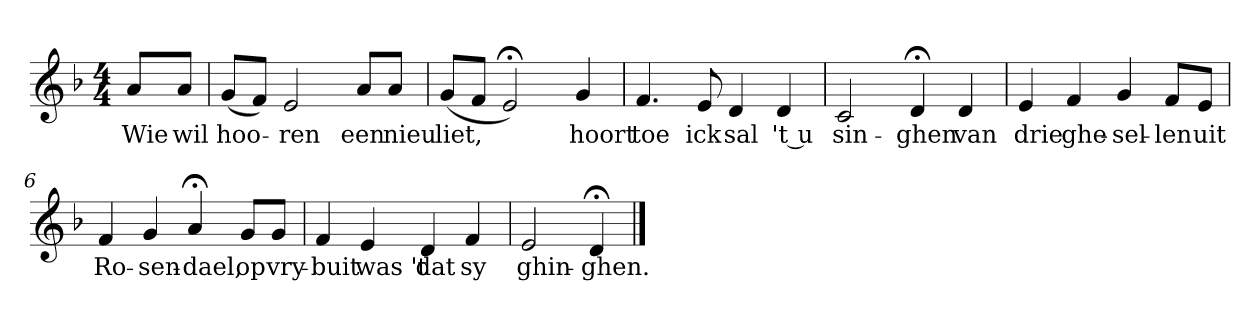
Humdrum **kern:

**kern	**text
*part1	*part1
*staff1	*staff1
*k[b-]	*
*d:	*
*M4/4	*
*MM120	*
=	=
8aL	Wie
8aJ	wil
=1	=1
(8gL	hoo-
8fJ)	.
2e	-ren
8aL	een
8aJ	nieu
=2	=2
(8gL	liet,
8fJ	.
2e;<)	.
4g	hoort
=3	=3
4.f	toe
8e	ick
4d	sal
4d	't u
=4	=4
2c	sin-
4d;<	-ghen
4d	van
=5	=5
4e	drie
4f	ghe-
4g	-sel-
8fL	-len
8eJ	uit
=6	=6
4f	Ro-
4g	-sen-
4a;<	-dael,
8gL	op
8gJ	vry-
=7	=7
4f	-buit
4e	was 't
4d	dat
4f	sy
=8	=8
2e	ghin-
4d;<	-ghen.
==	==
*-	*-
